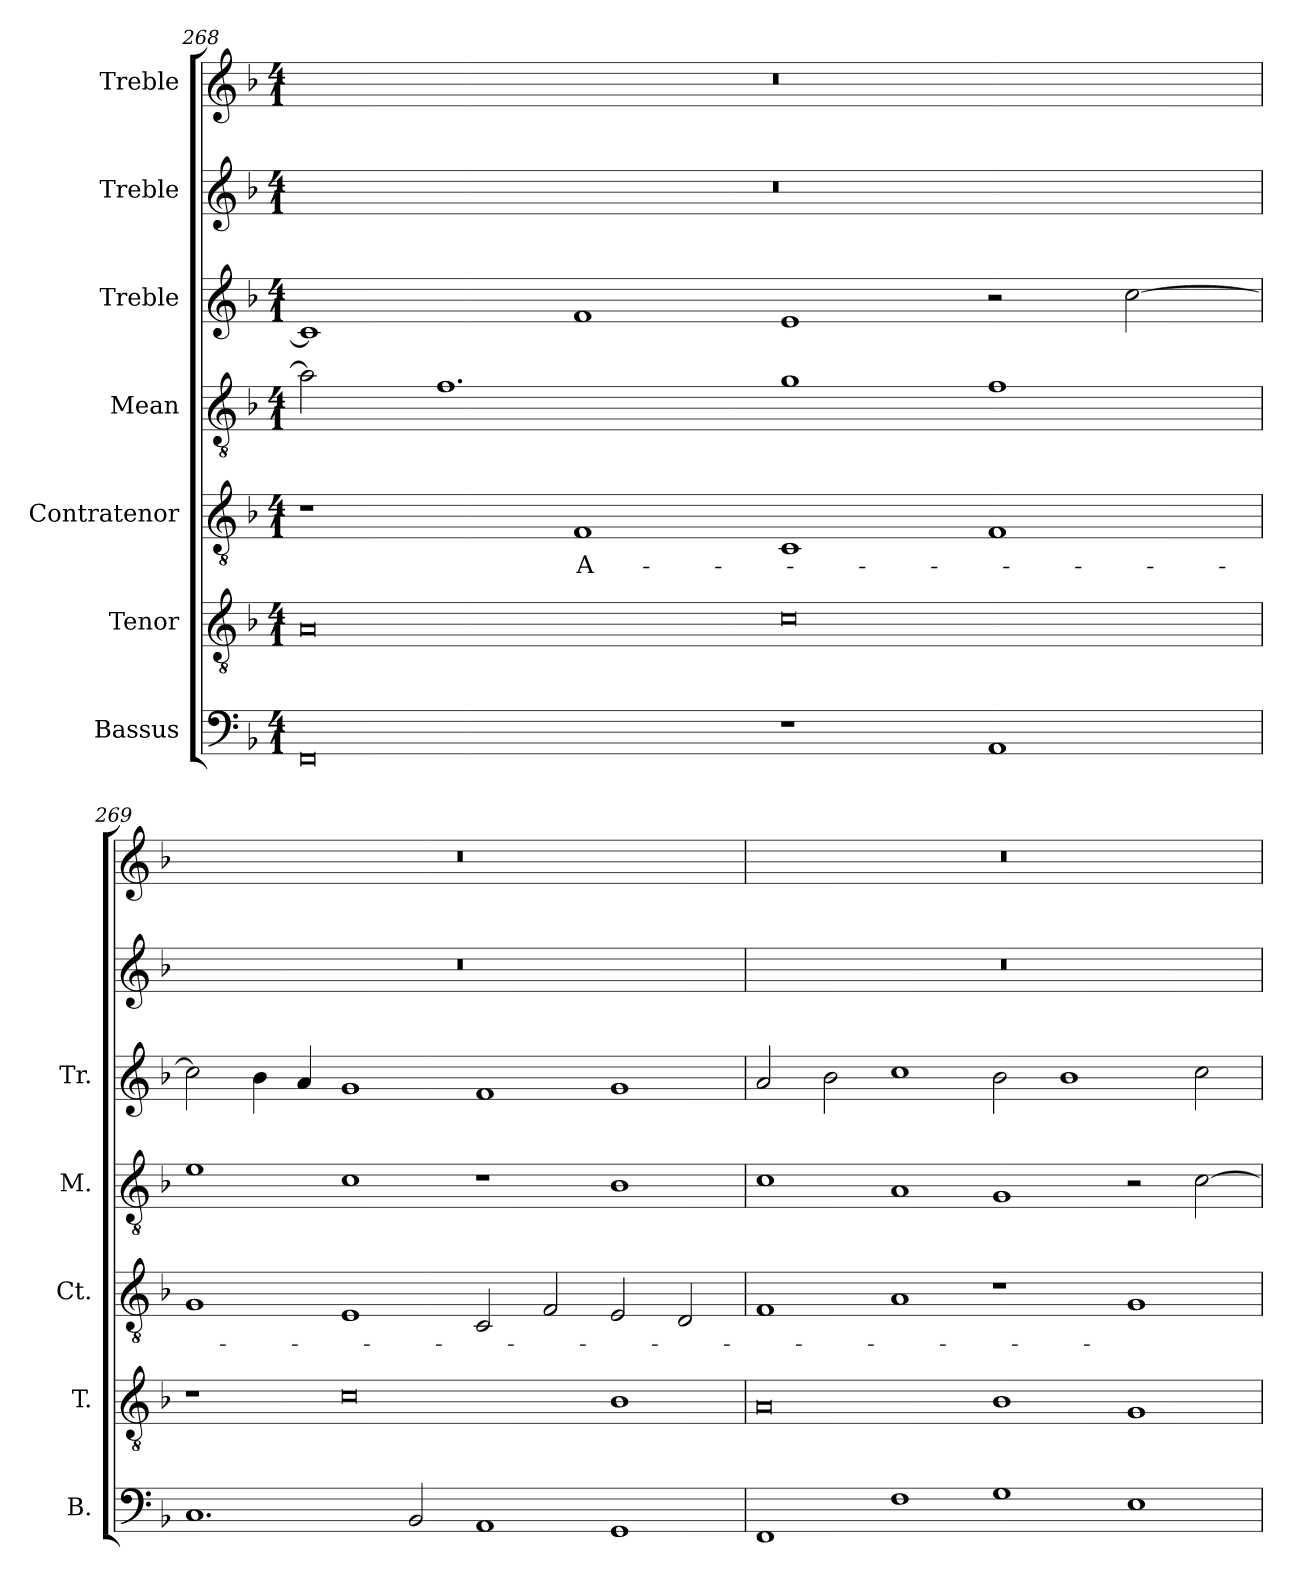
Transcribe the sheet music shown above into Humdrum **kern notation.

**kern	**kern	**kern	**text	**kern	**kern	**kern	**kern
*part7	*part6	*part5	*part5	*part4	*part3	*part2	*part1
*staff7	*staff6	*staff5	*staff5	*staff4	*staff3	*staff2	*staff1
*I"Bassus	*I"Tenor	*I"Contratenor	*	*I"Mean	*I"Treble	*I"Treble	*I"Treble
*I'B.	*I'T.	*I'Ct.	*	*I'M.	*I'Tr.	*	*
*clefF4	*clefGv2	*clefGv2	*	*clefGv2	*clefG2	*clefG2	*clefG2
*	*ITrd7c12	*ITrd7c12	*	*ITrd7c12	*	*	*
*k[b-]	*k[b-]	*k[b-]	*	*k[b-]	*k[b-]	*k[b-]	*k[b-]
*F:	*F:	*F:	*	*F:	*F:	*F:	*F:
*M4/1	*M4/1	*M4/1	*	*M4/1	*M4/1	*M4/1	*M4/1
=268	=268	=268	=268	=268	=268	=268	=268
!	!	!	!	!	!	!LO:N:vis=1	!LO:N:vis=1
0FFi	0AAi	1r	.	2Ai\]	1ci]	00r	00r
.	.	.	.	1.Fi	.	.	.
!	!	!	!LO:LY:b:color=#000000	!	!	!	!
.	.	1FFi	A-	.	1fi	.	.
1r	0Ci	1CCi	.	1Gi	1ei	.	.
1AAi	.	1FFi	.	1Fi	2r	.	.
.	.	.	.	.	[>2cci\	.	.
!!LO:PB:g=z
=269	=269	=269	=269	=269	=269	=269	=269
!	!	!	!	!	!	!LO:N:vis=1	!LO:N:vis=1
1.Ci	1r	1GGi	.	1Ei	2cci\]	00r	00r
.	.	.	.	.	4b-i\	.	.
.	.	.	.	.	4ai/	.	.
.	0Ci	1EEi	.	1Ci	1gi	.	.
2BB-i/	.	.	.	.	.	.	.
1AAi	.	2CCi/	.	1r	1fi	.	.
.	.	2FFi/	.	.	.	.	.
1GGi	1BB-i	2EEi/	.	1BB-i	1gi	.	.
.	.	2DDi/	.	.	.	.	.
=270	=270	=270	=270	=270	=270	=270	=270
!	!	!	!	!	!	!LO:N:vis=1	!LO:N:vis=1
1FFi	0AAi	1FFi	.	1Ci	2ai/	00r	00r
.	.	.	.	.	2b-i\	.	.
1Fi	.	1AAi	.	1AAi	1cci	.	.
1Gi	1BB-i	1r	.	1GGi	2b-i\	.	.
.	.	.	.	.	1b-i	.	.
1Ei	1GGi	1GGi	.	2r	.	.	.
.	.	.	.	[>2Ci\	2cci\	.	.
=	=	=	=	=	=	=	=
*-	*-	*-	*-	*-	*-	*-	*-
